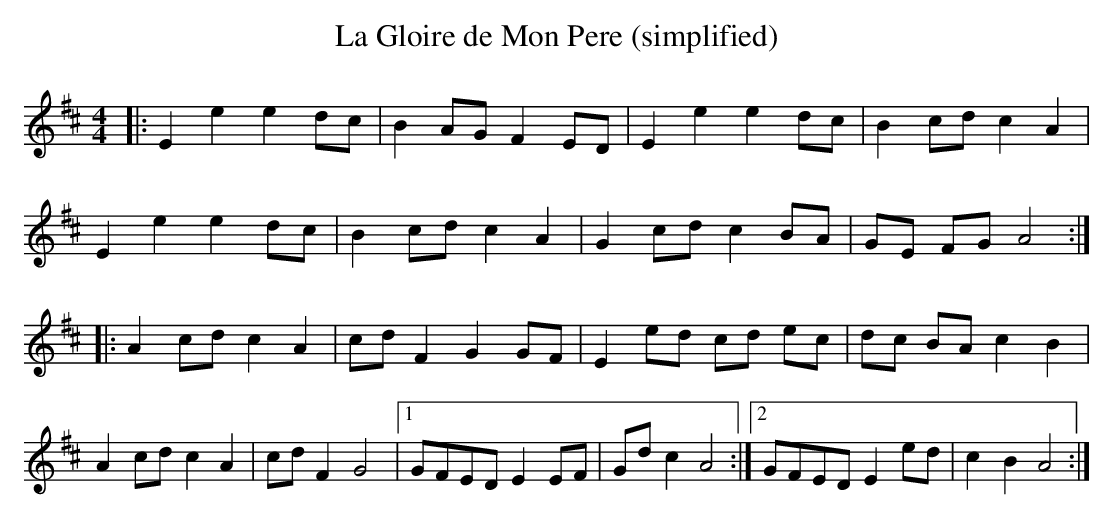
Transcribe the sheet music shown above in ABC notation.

X:1
T:La Gloire de Mon Pere (simplified)
L:1/4
M:4/4
K:D major
|: E e e d/2c/2 | B A/2G/2 F E/2D/2 | E e e d/2c/2 | B c/2d/2 c A |
   E e e d/2c/2 | B c/2d/2 c A | G c/2d/2c B/2A/2 | G/2E/2 F/2G/2 A2 :|
|: A c/2d/2 c A | c/2d/2 F G G/2F/2 | E e/2d/2 c/2d/2 e/2c/2 | d/2c/2 B/2A/2 c B |
   A c/2d/2 c A | c/2d/2 F G2 | [1  G/2F/2E/2D/2 E E/2F/2 | G/2d/2 c A2 :| [2 G/2F/2E/2D/2 E e/2d/2 | c B  A2 :|
